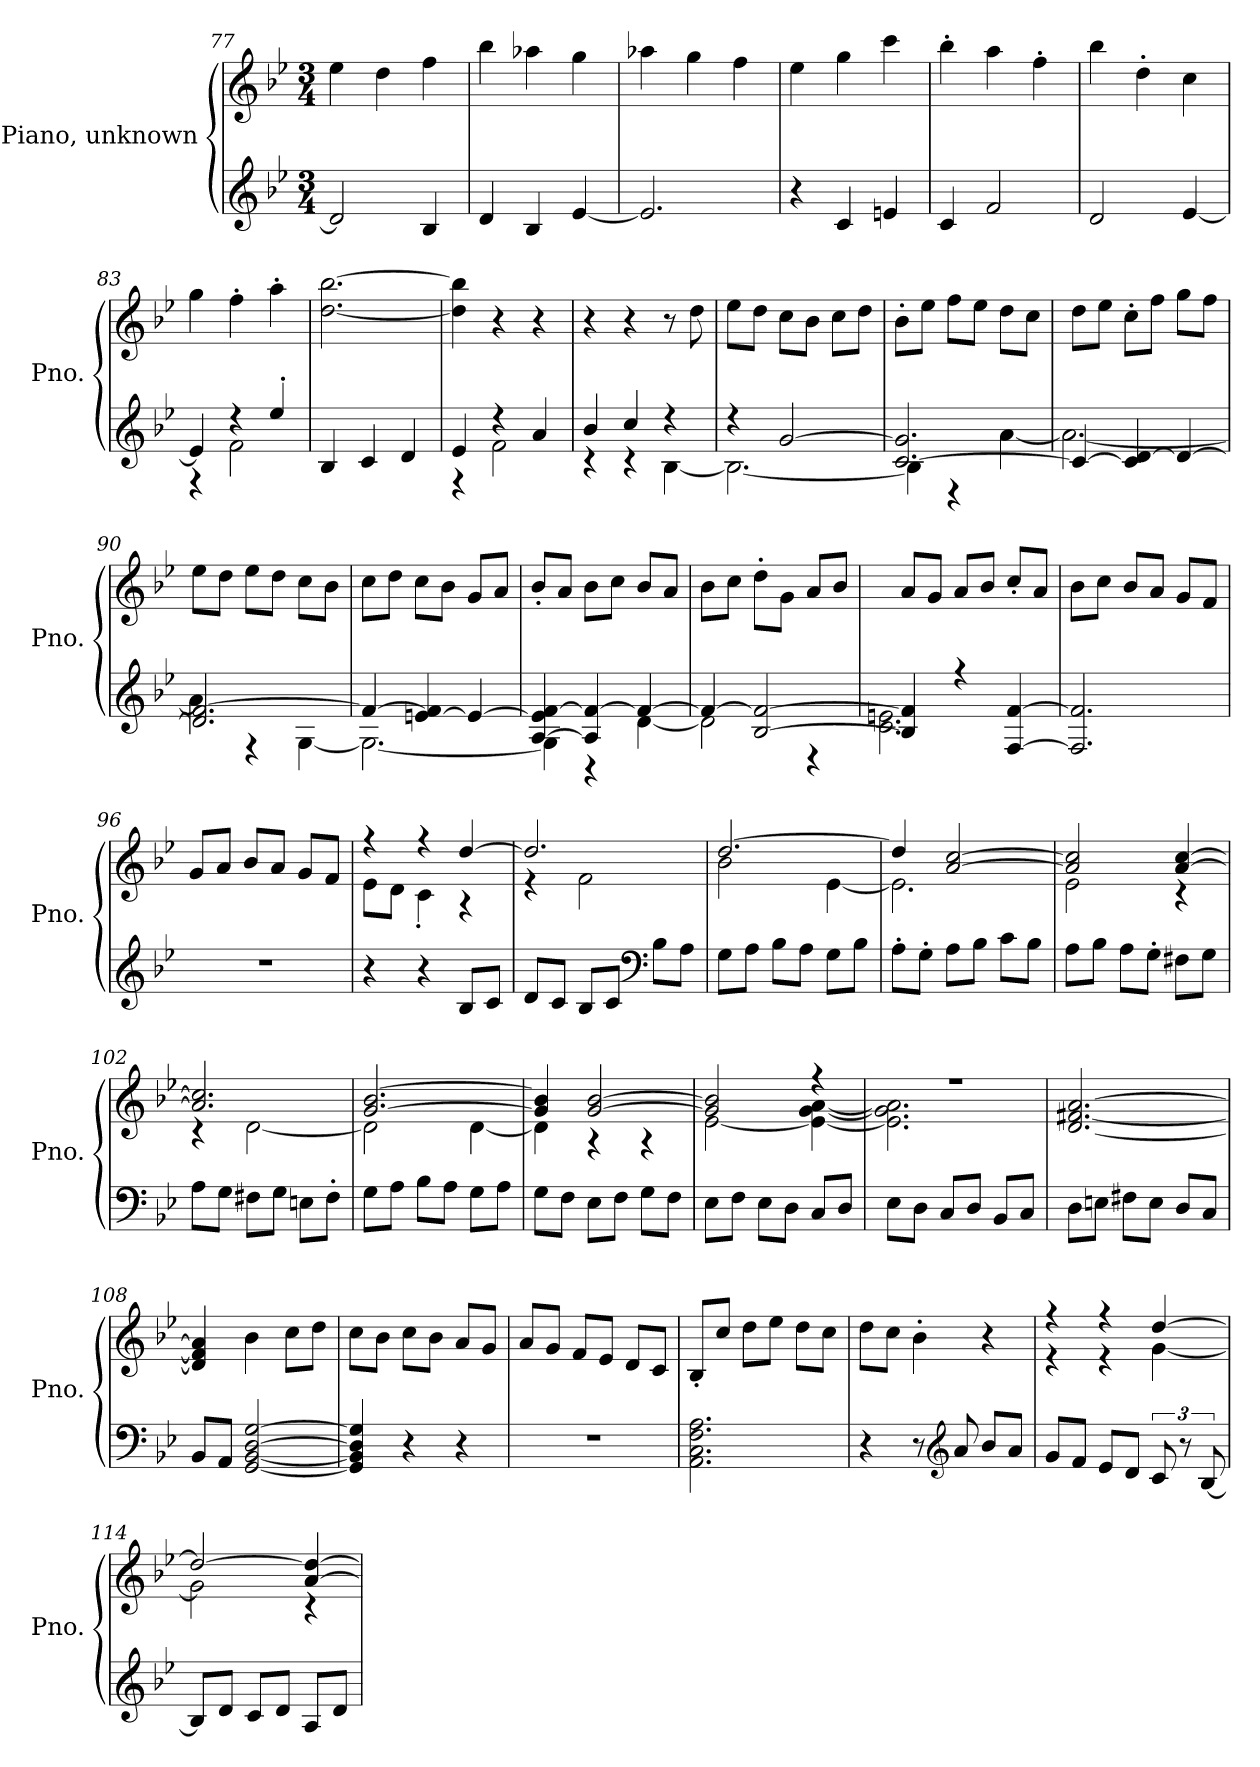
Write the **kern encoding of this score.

**kern	**kern
*part1	*part1
*staff2	*staff1
*I"Piano, unknown	*
*I'Pno.	*
!!LO:LB:g=z
*clefG2	*clefG2
*k[b-e-]	*k[b-e-]
*M3/4	*M3/4
=77	=77
2d/]	4ee-\
.	4dd\
4B-/	4ff\
=78	=78
4d/	4bb-\
4B-/	4aa-X\
[4e-/	4gg\
=79	=79
2.e-/]	4aa-X\
.	4gg\
.	4ff\
=80	=80
4r	4ee-\
4c/	4gg\
4en/	4ccc\
=81	=81
4c/	4bb-'\
2f/	4aa\
.	4ff'\
=82	=82
2d/	4bb-\
.	4dd'\
[4e-/	4cc\
=83	=83
*^	*
4e-/]	4r	4gg\
4r	2f\	4ff'\
4ee-'/	.	4aa'\
*v	*v	*
=84	=84
4B-/	[2.dd\ [2.bb-\
4c/	.
4d/	.
=85	=85
*^	*
4e-/	4r	4dd\] 4bb-\]
4r	2f\	4r
4a/	.	4r
=86	=86	=86
4b-/	4r	4r
4cc/	4r	4r
4r	[4B-\	8r
.	.	8dd\
!!LO:LB:g=z
=87	=87	=87
4r	2.B-\_	8ee-\L
.	.	8dd\J
[2g/	.	8cc\L
.	.	8b-\J
.	.	8cc\L
.	.	8dd\J
=88	=88	=88
[2.c/ 2.g/]	4B-\]	8b-'\L
.	.	8ee-\J
.	4r	8ff\L
.	.	8ee-\J
.	[4a\	8dd\L
.	.	8cc\J
=89	=89	=89
4c/_	2.a\_	8dd\L
.	.	8ee-\J
4c/] [4d/	.	8cc'\L
.	.	8ff\J
4d/_	.	8gg\L
.	.	8ff\J
=90	=90	=90
2.d/] [2.f/	4a\]	8ee-\L
.	.	8dd\J
.	4r	8ee-\L
.	.	8dd\J
.	[4G\	8cc\L
.	.	8b-\J
=91	=91	=91
4f/_	2.G\_	8cc\L
.	.	8dd\J
[4en/ 4f/]	.	8cc\L
.	.	8b-\J
4e/_	.	8g/L
.	.	8a/J
=92	=92	=92
[4A/ 4e/] [4f/	4G\]	8b-'/L
.	.	8a/J
4A/] 4f/_	4r	8b-\L
.	.	8cc\J
4f/_	[4d\	8b-/L
.	.	8a/J
!!LO:PB:g=z
=93	=93	=93
4f/_	2d\]	8b-\L
.	.	8cc\J
[2B-/ 2f/_	.	8dd'\L
.	.	8g\J
.	4r	8a/L
.	.	8b-/J
=94	=94	=94
4B-/] 4f/]	2.c\ 2.en\	8a/L
.	.	8g/J
4r	.	8a/L
.	.	8b-/J
[4F/ [4f/	.	8cc'/L
.	.	8a/J
*v	*v	*
=95	=95
2.F/] 2.f/]	8b-\L
.	8cc\J
.	8b-/L
.	8a/J
.	8g/L
.	8f/J
=96	=96
2.r	8g/L
.	8a/J
.	8b-/L
.	8a/J
.	8g/L
.	8f/J
=97	=97
*	*^
4r	4r	8e-\L
.	.	8d\J
4r	4r	4c'\
8B-/L	[4dd/	4r
8c/J	.	.
=98	=98	=98
8d/L	2.dd/]	4r
8c/J	.	.
8B-/L	.	2f\
8c/J	.	.
*clefF4	*	*
8B-\L	.	.
8A\J	.	.
!!LO:LB:g=z	!!
=99	=99	=99
8G\L	[2.dd/	2b-\
8A\J	.	.
8B-\L	.	.
8A\J	.	.
8G\L	.	[4e-\
8B-\J	.	.
=100	=100	=100
8A'\L	4dd/]	2.e-\]
8G'\J	.	.
8A\L	[2a/ [2cc/	.
8B-\J	.	.
8c\L	.	.
8B-\J	.	.
=101	=101	=101
8A\L	2a/] 2cc/]	2e-\
8B-\J	.	.
8A\L	.	.
8G'\J	.	.
8F#X\L	[4a/ [4cc/	4r
8G\J	.	.
=102	=102	=102
8A\L	2.a/] 2.cc/]	4r
8G\J	.	.
8F#X\L	.	[2d\
8G\J	.	.
8En\L	.	.
8F#'\J	.	.
=103	=103	=103
8G\L	[2.g/ [2.b-/	2d\]
8A\J	.	.
8B-\L	.	.
8A\J	.	.
8G\L	.	[4d\
8A\J	.	.
=104	=104	=104
8G\L	4g/] 4b-/]	4d\]
8F\J	.	.
8E-\L	[2g/ [2b-/	4r
8F\J	.	.
8G\L	.	4r
8F\J	.	.
!!LO:LB:g=z	!!
=105	=105	=105
8E-\L	2g/] 2b-/]	[2e-\
8F\J	.	.
8E-\L	.	.
8D\J	.	.
8C/L	4r	4e-\_ [4g\ [4a\
8D/J	.	.
=106	=106	=106
8E-\L	2.r	2.e-\] 2.g\] 2.a\]
8D\J	.	.
8C/L	.	.
8D/J	.	.
8BB-/L	.	.
8C/J	.	.
*	*v	*v
=107	=107
8D\L	[2.d/ [2.f#X/ [2.a/
8En\J	.
8F#X\L	.
8E\J	.
8D/L	.
8C/J	.
=108	=108
8BB-/L	4d/] 4f#/] 4a/]
8AA/J	.
[2GG/ [2BB-/ [2D/ [2G/	4b-\
.	8cc\L
.	8dd\J
=109	=109
4GG/] 4BB-/] 4D/] 4G/]	8cc\L
.	8b-\J
4r	8cc\L
.	8b-\J
4r	8a/L
.	8g/J
=110	=110
2.r	8a/L
.	8g/J
.	8f/L
.	8e-/J
.	8d/L
.	8c/J
!!LO:LB:g=z
=111	=111
2.AA\ 2.C\ 2.F\ 2.A\	8B-'/L
.	8cc/J
.	8dd\L
.	8ee-\J
.	8dd\L
.	8cc\J
=112	=112
4r	8dd\L
.	8cc\J
8r	4b-'\
*clefG2	*
8a/	.
8b-/L	4r
8a/J	.
=113	=113
*	*^
8g/L	4r	4r
8f/J	.	.
8e-/L	4r	4r
8d/J	.	.
12c/	[4dd/	[4g\
12r	.	.
[12B-/	.	.
=114	=114	=114
8B-/L]	2dd/_	2g\]
8d/J	.	.
8c/L	.	.
8d/J	.	.
8A/L	[4a/ 4dd/_	4r
8d/J	.	.
*	*v	*v
=	=
*-	*-
